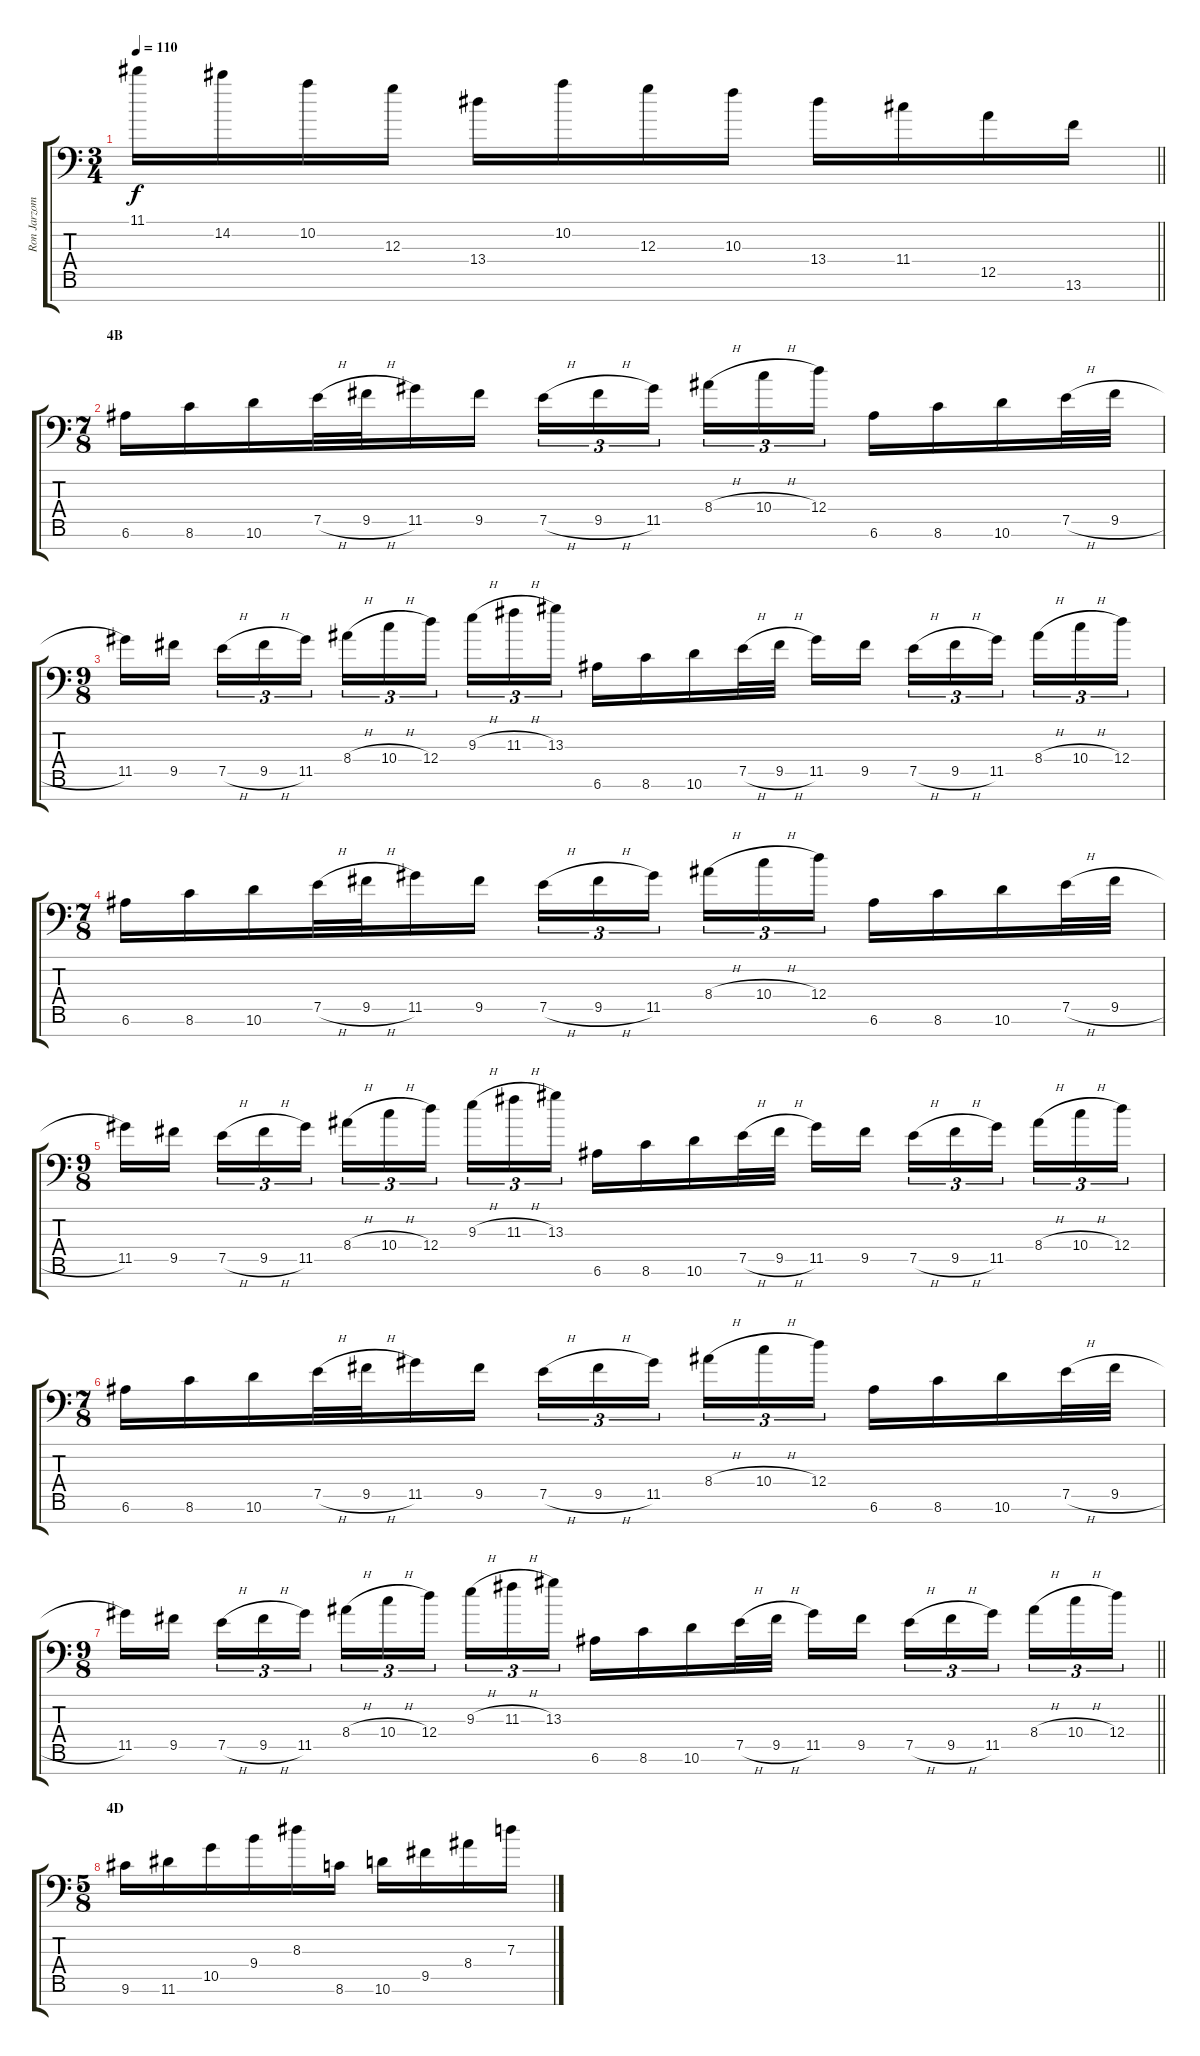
\track ("Ron Jarzombek - Lead 1" "Ron Jarzom") {instrument electricguitarjazz}
\staff {score tabs}
\tuning (E4 B3 G3 D3 A2 E2 A1) {hide}
\ts (3 4)
\tempo 110
\clef f4
\barLineRight lightlight
\ks c
11.1.16{dy f} 14.2.16 10.2.16 12.3.16 13.4.16 10.2.16 12.3.16 10.3.16 13.4.16 11.4.16 12.5.16 13.6.16 |
\ts (7 8)
\section ("" "4B")
6.6.16 8.6.16 10.6.16 7.5{h}.32 9.5{h}.32 11.5.16 9.5.16 7.5{h}.16{tu (3 2)} 9.5{h}.16{tu (3 2)} 11.5.16{tu (3 2)} 8.4{h}.16{tu (3 2)} 10.4{h}.16{tu (3 2)} 12.4.16{tu (3 2)} 6.6.16 8.6.16 10.6.16 7.5{h}.32 9.5{h}.32 |
\ts (9 8)
11.5.16 9.5.16{beam splitsecondary} 7.5{h}.16{tu (3 2)} 9.5{h}.16{tu (3 2)} 11.5.16{tu (3 2) beam splitsecondary} 8.4{h}.16{tu (3 2)} 10.4{h}.16{tu (3 2)} 12.4.16{tu (3 2)} 9.3{h}.16{tu (3 2)} 11.3{h}.16{tu (3 2)} 13.3.16{tu (3 2) beam splitsecondary} 6.6.16 8.6.16 10.6.16 7.5{h}.32 9.5{h}.32 11.5.16 9.5.16{beam splitsecondary} 7.5{h}.16{tu (3 2)} 9.5{h}.16{tu (3 2)} 11.5.16{tu (3 2) beam splitsecondary} 8.4{h}.16{tu (3 2)} 10.4{h}.16{tu (3 2)} 12.4.16{tu (3 2)} |
\ts (7 8)
6.6.16 8.6.16 10.6.16 7.5{h}.32 9.5{h}.32 11.5.16 9.5.16 7.5{h}.16{tu (3 2)} 9.5{h}.16{tu (3 2)} 11.5.16{tu (3 2)} 8.4{h}.16{tu (3 2)} 10.4{h}.16{tu (3 2)} 12.4.16{tu (3 2)} 6.6.16 8.6.16 10.6.16 7.5{h}.32 9.5{h}.32 |
\ts (9 8)
11.5.16 9.5.16{beam splitsecondary} 7.5{h}.16{tu (3 2)} 9.5{h}.16{tu (3 2)} 11.5.16{tu (3 2) beam splitsecondary} 8.4{h}.16{tu (3 2)} 10.4{h}.16{tu (3 2)} 12.4.16{tu (3 2)} 9.3{h}.16{tu (3 2)} 11.3{h}.16{tu (3 2)} 13.3.16{tu (3 2) beam splitsecondary} 6.6.16 8.6.16 10.6.16 7.5{h}.32 9.5{h}.32 11.5.16 9.5.16{beam splitsecondary} 7.5{h}.16{tu (3 2)} 9.5{h}.16{tu (3 2)} 11.5.16{tu (3 2) beam splitsecondary} 8.4{h}.16{tu (3 2)} 10.4{h}.16{tu (3 2)} 12.4.16{tu (3 2)} |
\ts (7 8)
6.6.16 8.6.16 10.6.16 7.5{h}.32 9.5{h}.32 11.5.16 9.5.16 7.5{h}.16{tu (3 2)} 9.5{h}.16{tu (3 2)} 11.5.16{tu (3 2)} 8.4{h}.16{tu (3 2)} 10.4{h}.16{tu (3 2)} 12.4.16{tu (3 2)} 6.6.16 8.6.16 10.6.16 7.5{h}.32 9.5{h}.32 |
\ts (9 8)
\barLineRight lightlight
11.5.16 9.5.16{beam splitsecondary} 7.5{h}.16{tu (3 2)} 9.5{h}.16{tu (3 2)} 11.5.16{tu (3 2) beam splitsecondary} 8.4{h}.16{tu (3 2)} 10.4{h}.16{tu (3 2)} 12.4.16{tu (3 2)} 9.3{h}.16{tu (3 2)} 11.3{h}.16{tu (3 2)} 13.3.16{tu (3 2) beam splitsecondary} 6.6.16 8.6.16 10.6.16 7.5{h}.32 9.5{h}.32 11.5.16 9.5.16{beam splitsecondary} 7.5{h}.16{tu (3 2)} 9.5{h}.16{tu (3 2)} 11.5.16{tu (3 2) beam splitsecondary} 8.4{h}.16{tu (3 2)} 10.4{h}.16{tu (3 2)} 12.4.16{tu (3 2)} |
\ts (5 8)
\section ("" "4D")
9.6.16 11.6.16 10.5.16 9.4.16 8.3.16 8.6.16 10.6.16 9.5.16 8.4.16 7.3.16
